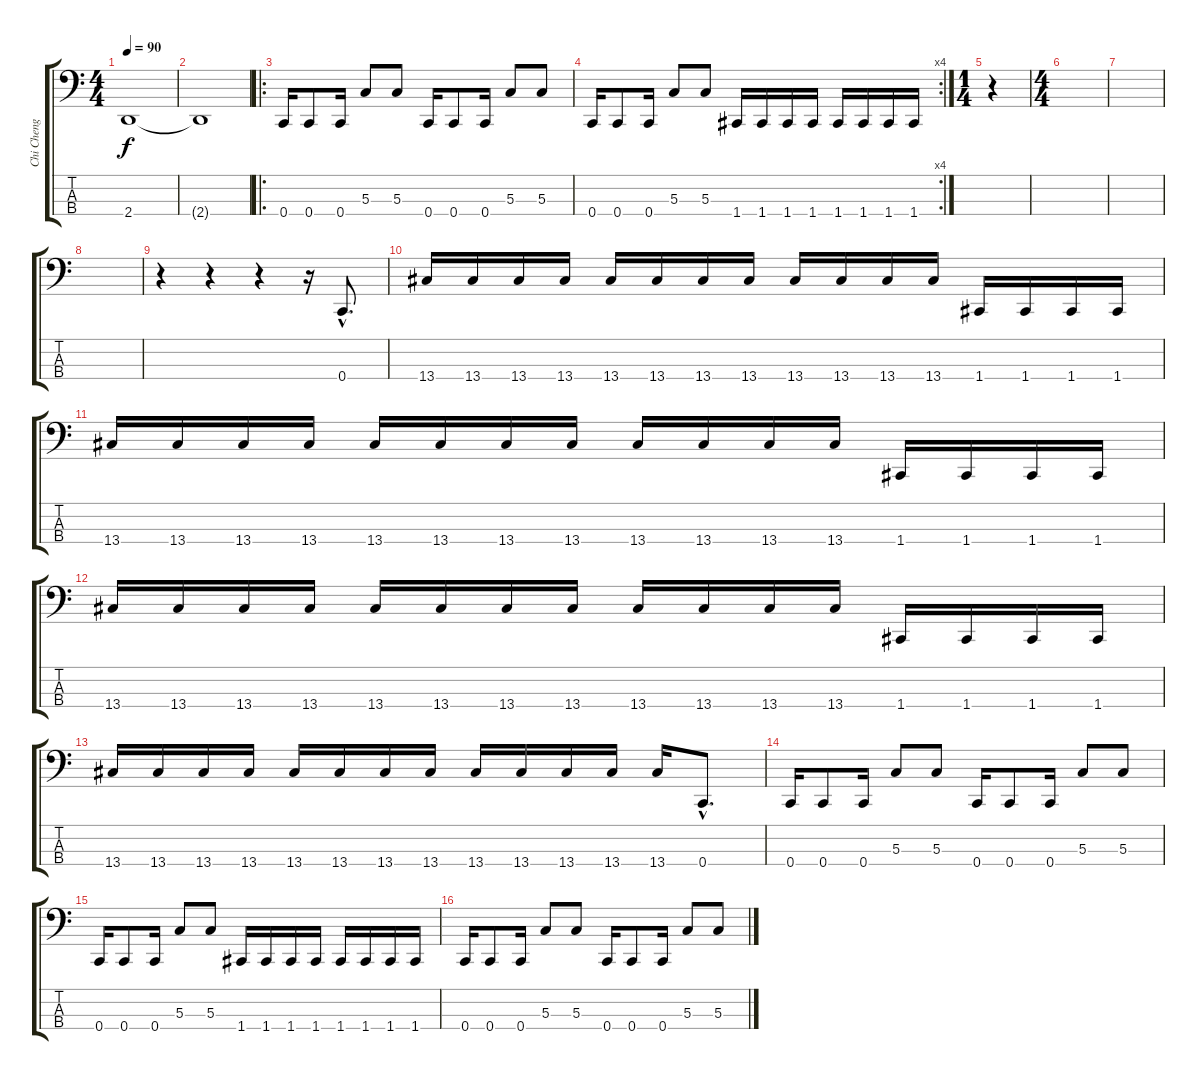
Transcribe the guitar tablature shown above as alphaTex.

\track ("Chi Cheng - Bass" "Chi Cheng ") {instrument electricbassfinger}
\staff {score tabs}
\tuning (F2 C2 G1 C1) {hide}
\ts (4 4)
\tempo 90
\clef f4
\ks c
2.4.1{dy f volume 10 instrument viola} |
2.4{t}.1 |
\ro
0.4.16{instrument electricbassfinger} 0.4.8 0.4.16 5.3.8 5.3.8 0.4.16 0.4.8 0.4.16 5.3.8 5.3.8 |
\rc 4
0.4.16 0.4.8 0.4.16 5.3.8 5.3.8 1.4.16 1.4.16 1.4.16 1.4.16 1.4.16 1.4.16 1.4.16 1.4.16 |
\ts (1 4)
r.4 |
\ts (4 4)
|
|
|
r.4 r.4 r.4 r.16 0.4{hac}.8{d} |
13.4.16 13.4.16 13.4.16 13.4.16 13.4.16 13.4.16 13.4.16 13.4.16 13.4.16 13.4.16 13.4.16 13.4.16 1.4.16 1.4.16 1.4.16 1.4.16 |
13.4.16 13.4.16 13.4.16 13.4.16 13.4.16 13.4.16 13.4.16 13.4.16 13.4.16 13.4.16 13.4.16 13.4.16 1.4.16 1.4.16 1.4.16 1.4.16 |
13.4.16 13.4.16 13.4.16 13.4.16 13.4.16 13.4.16 13.4.16 13.4.16 13.4.16 13.4.16 13.4.16 13.4.16 1.4.16 1.4.16 1.4.16 1.4.16 |
13.4.16 13.4.16 13.4.16 13.4.16 13.4.16 13.4.16 13.4.16 13.4.16 13.4.16 13.4.16 13.4.16 13.4.16 13.4.16 0.4{hac}.8{d} |
0.4.16{instrument electricbassfinger} 0.4.8 0.4.16 5.3.8 5.3.8 0.4.16 0.4.8 0.4.16 5.3.8 5.3.8 |
0.4.16 0.4.8 0.4.16 5.3.8 5.3.8 1.4.16 1.4.16 1.4.16 1.4.16 1.4.16 1.4.16 1.4.16 1.4.16 |
0.4.16{instrument electricbassfinger} 0.4.8 0.4.16 5.3.8 5.3.8 0.4.16 0.4.8 0.4.16 5.3.8 5.3.8
